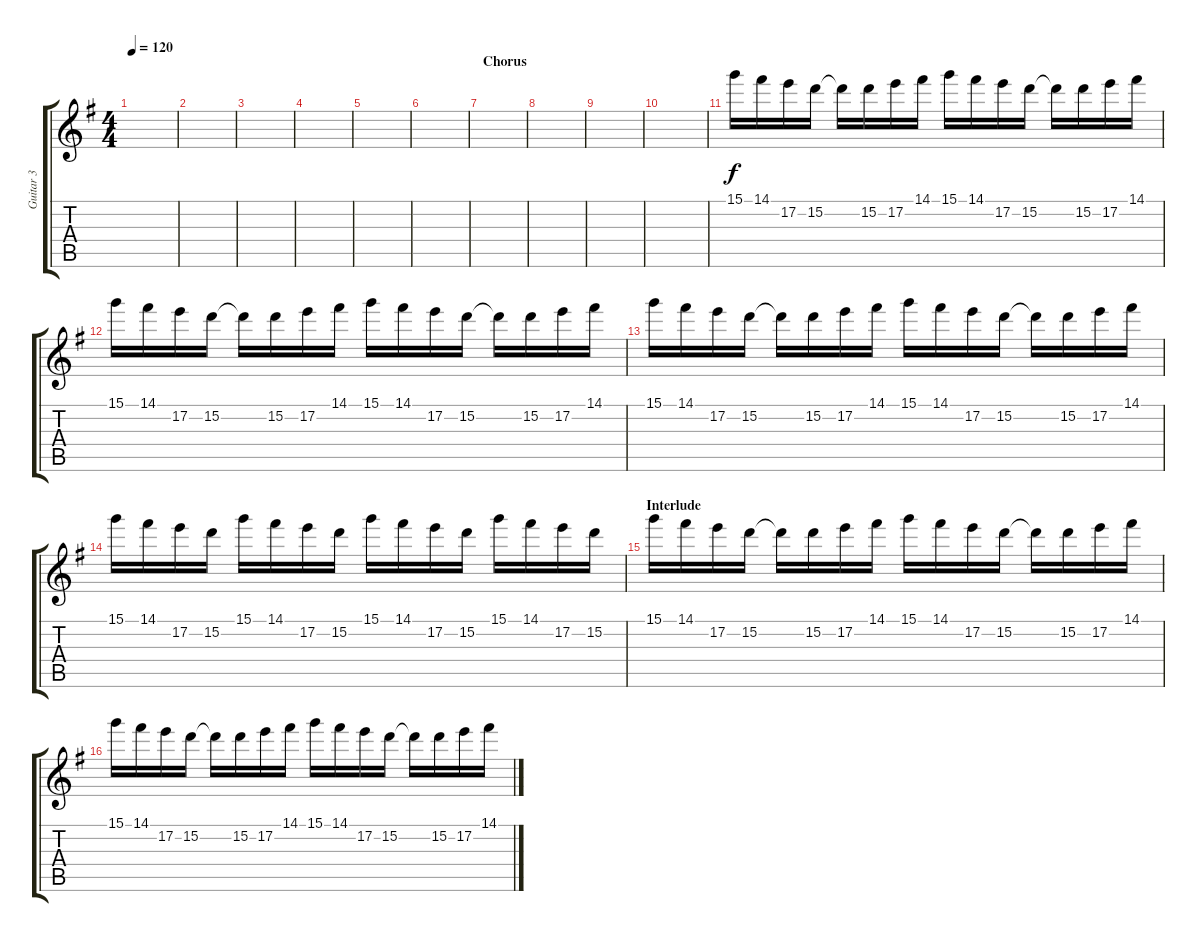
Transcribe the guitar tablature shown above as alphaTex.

\track ("Guitar 3" "Guitar 3") {instrument distortionguitar}
\staff {score tabs}
\tuning (E4 B3 G3 D3 A2 E2) {hide}
\ts (4 4)
\tempo 120
\clef g2
\ks g
|
|
|
|
|
|
\section ("" "Chorus")
|
|
|
|
15.1.16 14.1.16 17.2.16 15.2.16 15.2{t}.16 15.2.16 17.2.16 14.1.16 15.1.16 14.1.16 17.2.16 15.2.16 15.2{t}.16 15.2.16 17.2.16 14.1.16 |
15.1.16 14.1.16 17.2.16 15.2.16 15.2{t}.16 15.2.16 17.2.16 14.1.16 15.1.16 14.1.16 17.2.16 15.2.16 15.2{t}.16 15.2.16 17.2.16 14.1.16 |
15.1.16 14.1.16 17.2.16 15.2.16 15.2{t}.16 15.2.16 17.2.16 14.1.16 15.1.16 14.1.16 17.2.16 15.2.16 15.2{t}.16 15.2.16 17.2.16 14.1.16 |
15.1.16 14.1.16 17.2.16 15.2.16 15.1.16 14.1.16 17.2.16 15.2.16 15.1.16 14.1.16 17.2.16 15.2.16 15.1.16 14.1.16 17.2.16 15.2.16 |
\section ("" "Interlude")
15.1.16 14.1.16 17.2.16 15.2.16 15.2{t}.16 15.2.16 17.2.16 14.1.16 15.1.16 14.1.16 17.2.16 15.2.16 15.2{t}.16 15.2.16 17.2.16 14.1.16 |
15.1.16 14.1.16 17.2.16 15.2.16 15.2{t}.16 15.2.16 17.2.16 14.1.16 15.1.16 14.1.16 17.2.16 15.2.16 15.2{t}.16 15.2.16 17.2.16 14.1.16
